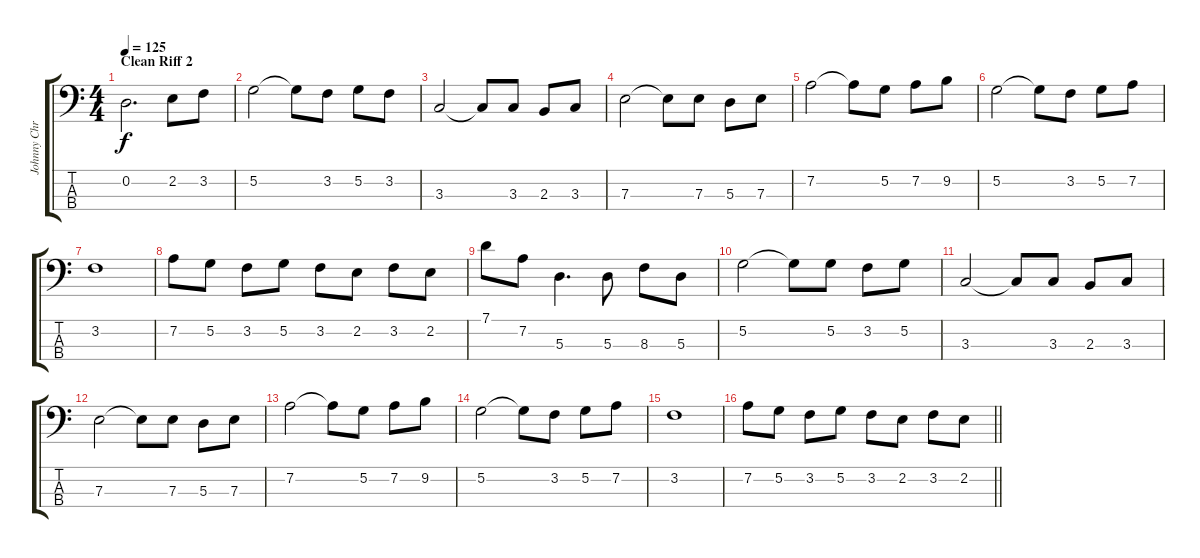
\track ("Johnny Christ" "Johnny Chr") {instrument electricbasspick}
\staff {score tabs}
\tuning (G2 D2 A1 D1) {hide}
\ts (4 4)
\section ("" "Clean Riff 2")
\tempo 125
\clef f4
\ks c
0.2.2{d dy f} 2.2.8 3.2.8 |
5.2.2 5.2{t}.8 3.2.8 5.2.8 3.2.8 |
3.3.2 3.3{t}.8 3.3.8 2.3.8 3.3.8 |
7.3.2 7.3{t}.8 7.3.8 5.3.8 7.3.8 |
7.2.2 7.2{t}.8 5.2.8 7.2.8 9.2.8 |
5.2.2 5.2{t}.8 3.2.8 5.2.8 7.2.8 |
3.2.1 |
7.2.8 5.2.8 3.2.8 5.2.8 3.2.8 2.2.8 3.2.8 2.2.8 |
7.1.8 7.2.8 5.3.4{d} 5.3.8 8.3.8 5.3.8 |
5.2.2 5.2{t}.8 5.2.8 3.2.8 5.2.8 |
3.3.2 3.3{t}.8 3.3.8 2.3.8 3.3.8 |
7.3.2 7.3{t}.8 7.3.8 5.3.8 7.3.8 |
7.2.2 7.2{t}.8 5.2.8 7.2.8 9.2.8 |
5.2.2 5.2{t}.8 3.2.8 5.2.8 7.2.8 |
3.2.1 |
\barLineRight lightlight
7.2.8 5.2.8 3.2.8 5.2.8 3.2.8 2.2.8 3.2.8 2.2.8
